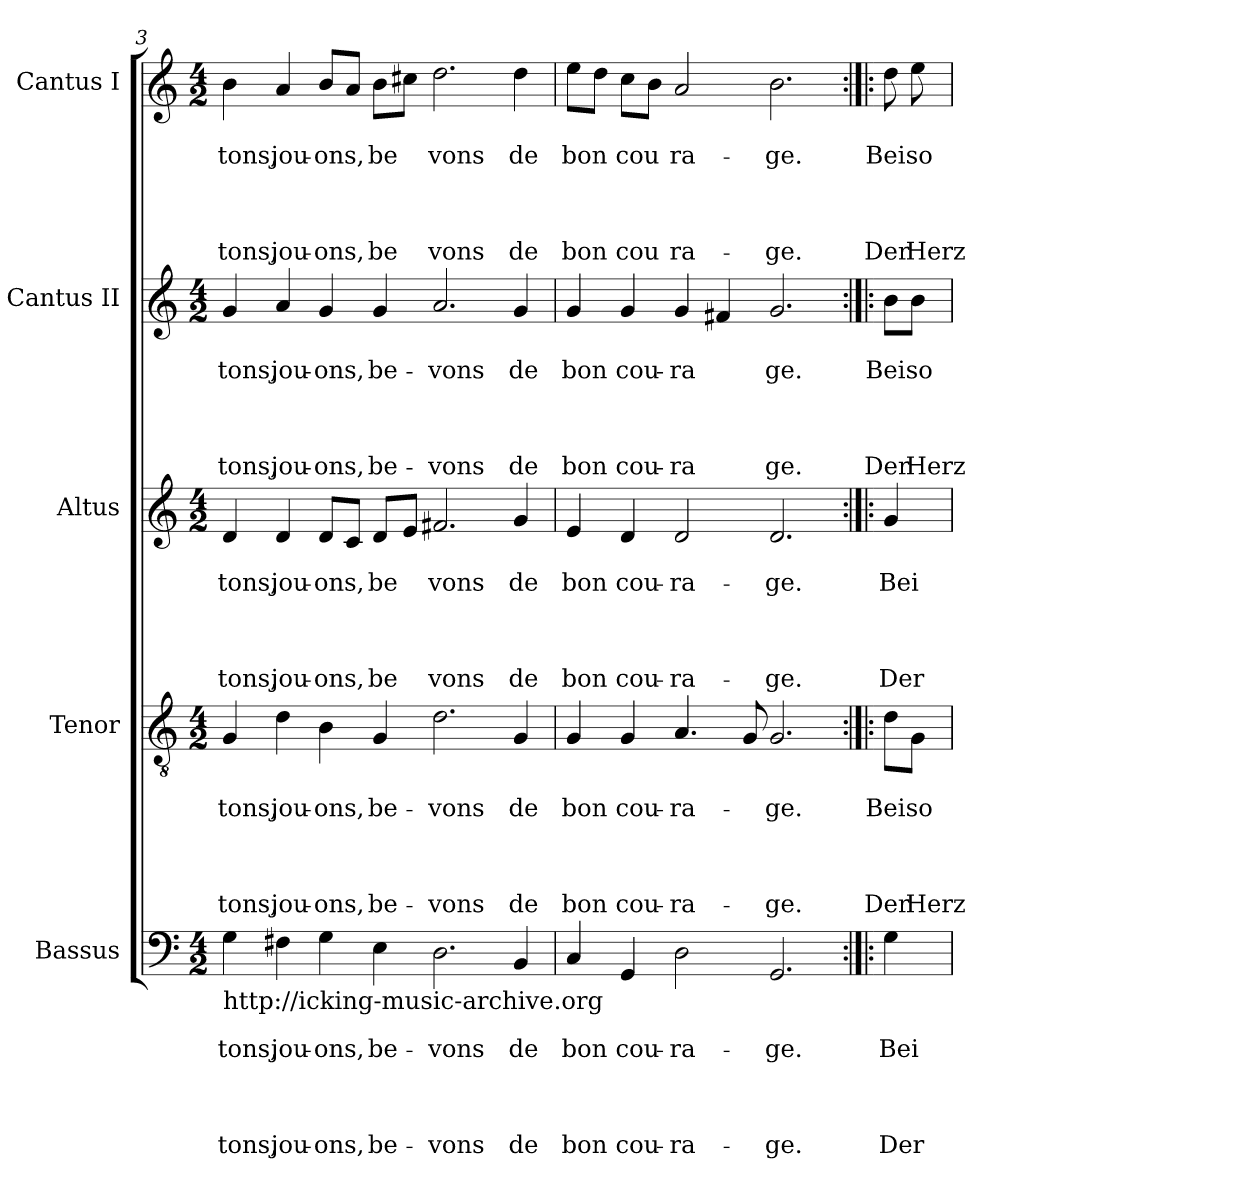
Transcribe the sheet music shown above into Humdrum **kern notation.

**kern	**text	**text	**text	**text	**text	**text	**kern	**text	**text	**text	**text	**text	**text	**kern	**text	**text	**text	**text	**text	**text	**kern	**text	**text	**text	**text	**text	**text	**kern	**text	**text	**text	**text	**text	**text
*part5	*part5	*part5	*part5	*part5	*part5	*part5	*part4	*part4	*part4	*part4	*part4	*part4	*part4	*part3	*part3	*part3	*part3	*part3	*part3	*part3	*part2	*part2	*part2	*part2	*part2	*part2	*part2	*part1	*part1	*part1	*part1	*part1	*part1	*part1
*staff5	*staff5	*staff5	*staff5	*staff5	*staff5	*staff5	*staff4	*staff4	*staff4	*staff4	*staff4	*staff4	*staff4	*staff3	*staff3	*staff3	*staff3	*staff3	*staff3	*staff3	*staff2	*staff2	*staff2	*staff2	*staff2	*staff2	*staff2	*staff1	*staff1	*staff1	*staff1	*staff1	*staff1	*staff1
*I"Bassus	*	*	*	*	*	*	*I"Tenor	*	*	*	*	*	*	*I"Altus	*	*	*	*	*	*	*I"Cantus II	*	*	*	*	*	*	*I"Cantus I	*	*	*	*	*	*
!!LO:LB:g=z
*clefF4	*	*	*	*	*	*	*clefGv2	*	*	*	*	*	*	*clefG2	*	*	*	*	*	*	*clefG2	*	*	*	*	*	*	*clefG2	*	*	*	*	*	*
*k[]	*	*	*	*	*	*	*k[]	*	*	*	*	*	*	*k[]	*	*	*	*	*	*	*k[]	*	*	*	*	*	*	*k[]	*	*	*	*	*	*
*C:	*	*	*	*	*	*	*C:	*	*	*	*	*	*	*C:	*	*	*	*	*	*	*C:	*	*	*	*	*	*	*C:	*	*	*	*	*	*
*M4/2	*	*	*	*	*	*	*M4/2	*	*	*	*	*	*	*M4/2	*	*	*	*	*	*	*M4/2	*	*	*	*	*	*	*M4/2	*	*	*	*	*	*
=3	=3	=3	=3	=3	=3	=3	=3	=3	=3	=3	=3	=3	=3	=3	=3	=3	=3	=3	=3	=3	=3	=3	=3	=3	=3	=3	=3	=3	=3	=3	=3	=3	=3	=3
!LO:TX:b:t=http&colon;//icking-music-archive.org	!	!	!	!	!	!	!	!	!	!	!	!	!	!	!	!	!	!	!	!	!	!	!	!	!	!	!	!	!	!	!	!	!	!
!	!	!LO:LY:b	!	!	!	!LO:LY:b	!	!	!LO:LY:b	!	!	!	!LO:LY:b	!	!	!LO:LY:b	!	!	!	!LO:LY:b	!	!	!LO:LY:b	!	!	!	!LO:LY:b	!	!	!LO:LY:b	!	!	!	!LO:LY:b
4G	.	-tons,	.	.	.	tons,	4G	.	-tons,	.	.	.	tons,	4d	.	-tons,	.	.	.	tons,	4g	.	-tons,	.	.	.	tons,	4b	.	tons,	.	.	.	tons,
!	!	!LO:LY:b	!	!	!	!LO:LY:b	!	!	!LO:LY:b	!	!	!	!LO:LY:b	!	!	!LO:LY:b	!	!	!	!LO:LY:b	!	!	!LO:LY:b	!	!	!	!LO:LY:b	!	!	!LO:LY:b	!	!	!	!LO:LY:b
4F#X	.	jou-	.	.	.	-jou-	4d	.	jou-	.	.	.	-jou-	4d	.	jou-	.	.	.	-jou-	4a	.	jou-	.	.	.	-jou-	4a	.	jou-	.	.	.	-jou-
!	!	!LO:LY:b	!	!	!	!LO:LY:b	!	!	!LO:LY:b	!	!	!	!LO:LY:b	!	!	!LO:LY:b	!	!	!	!LO:LY:b	!	!	!LO:LY:b	!	!	!	!LO:LY:b	!	!	!LO:LY:b	!	!	!	!LO:LY:b
4G	.	-ons,	.	.	.	ons,	4B	.	-ons,	.	.	.	ons,	8dL	.	-ons,	.	.	.	ons,	4g	.	-ons,	.	.	.	ons,	8bL	.	-ons,	.	.	.	ons,
.	.	.	.	.	.	.	.	.	.	.	.	.	.	8cJ	.	.	.	.	.	.	.	.	.	.	.	.	.	8aJ	.	.	.	.	.	.
!	!	!LO:LY:b	!	!	!	!LO:LY:b	!	!	!LO:LY:b	!	!	!	!LO:LY:b	!	!	!LO:LY:b	!	!	!	!LO:LY:b	!	!	!LO:LY:b	!	!	!	!LO:LY:b	!	!	!LO:LY:b	!	!	!	!LO:LY:b
4E	.	be-	.	.	.	-be-	4G	.	be-	.	.	.	-be-	8dL	.	be	.	.	.	be	4g	.	be-	.	.	.	-be-	8bL	.	be	.	.	.	be
!	!	!	!	!	!	!	!	!	!	!	!	!	!	!	!	!LO:LY:b	!	!	!	!LO:LY:b	!	!	!	!	!	!	!	!	!	!LO:LY:b	!	!	!	!LO:LY:b
.	.	.	.	.	.	.	.	.	.	.	.	.	.	8eJ	.	-	.	.	.	-	.	.	.	.	.	.	.	8cc#XJ	.	-	.	.	.	-
!	!	!LO:LY:b	!	!	!	!LO:LY:b	!	!	!LO:LY:b	!	!	!	!LO:LY:b	!	!	!LO:LY:b	!	!	!	!LO:LY:b	!	!	!LO:LY:b	!	!	!	!LO:LY:b	!	!	!LO:LY:b	!	!	!	!LO:LY:b
2.D	.	-vons	.	.	.	vons	2.d	.	-vons	.	.	.	vons	2.f#X	.	vons	.	.	.	vons	2.a	.	-vons	.	.	.	vons	2.dd	.	vons	.	.	.	vons
!	!	!LO:LY:b	!	!	!	!LO:LY:b	!	!	!LO:LY:b	!	!	!	!LO:LY:b	!	!	!LO:LY:b	!	!	!	!LO:LY:b	!	!	!LO:LY:b	!	!	!	!LO:LY:b	!	!	!LO:LY:b	!	!	!	!LO:LY:b
4BB	.	de	.	.	.	de	4G	.	de	.	.	.	de	4g	.	de	.	.	.	de	4g	.	de	.	.	.	de	4dd	.	de	.	.	.	de
=4	=4	=4	=4	=4	=4	=4	=4	=4	=4	=4	=4	=4	=4	=4	=4	=4	=4	=4	=4	=4	=4	=4	=4	=4	=4	=4	=4	=4	=4	=4	=4	=4	=4	=4
!	!	!LO:LY:b	!	!	!	!LO:LY:b	!	!	!LO:LY:b	!	!	!	!LO:LY:b	!	!	!LO:LY:b	!	!	!	!LO:LY:b	!	!	!LO:LY:b	!	!	!	!LO:LY:b	!	!	!LO:LY:b	!	!	!	!LO:LY:b
4C	.	bon	.	.	.	bon	4G	.	bon	.	.	.	bon	4e	.	bon	.	.	.	bon	4g	.	bon	.	.	.	bon	8eeL	.	bon	.	.	.	bon
.	.	.	.	.	.	.	.	.	.	.	.	.	.	.	.	.	.	.	.	.	.	.	.	.	.	.	.	8ddJ	.	.	.	.	.	.
!	!	!LO:LY:b	!	!	!	!LO:LY:b	!	!	!LO:LY:b	!	!	!	!LO:LY:b	!	!	!LO:LY:b	!	!	!	!LO:LY:b	!	!	!LO:LY:b	!	!	!	!LO:LY:b	!	!	!LO:LY:b	!	!	!	!LO:LY:b
4GG	.	cou-	.	.	.	-cou-	4G	.	cou-	.	.	.	-cou-	4d	.	cou-	.	.	.	-cou-	4g	.	cou-	.	.	.	-cou-	8ccL	.	cou	.	.	.	cou
!	!	!	!	!	!	!	!	!	!	!	!	!	!	!	!	!	!	!	!	!	!	!	!	!	!	!	!	!	!	!LO:LY:b	!	!	!	!LO:LY:b
.	.	.	.	.	.	.	.	.	.	.	.	.	.	.	.	.	.	.	.	.	.	.	.	.	.	.	.	8bJ	.	-	.	.	.	-
!	!	!LO:LY:b	!	!	!	!LO:LY:b	!	!	!LO:LY:b	!	!	!	!LO:LY:b	!	!	!LO:LY:b	!	!	!	!LO:LY:b	!	!	!LO:LY:b	!	!	!	!LO:LY:b	!	!	!LO:LY:b	!	!	!	!LO:LY:b
2D	.	-ra-	.	.	.	-ra-	4.A	.	-ra-	.	.	.	-ra-	2d	.	-ra-	.	.	.	-ra-	4g	.	-ra	.	.	.	ra	2a	.	ra-	.	.	.	-ra-
!	!	!	!	!	!	!	!	!	!	!	!	!	!	!	!	!	!	!	!	!	!	!	!LO:LY:b	!	!	!	!LO:LY:b	!	!	!	!	!	!	!
.	.	.	.	.	.	.	.	.	.	.	.	.	.	.	.	.	.	.	.	.	4f#X	.	-	.	.	.	-	.	.	.	.	.	.	.
.	.	.	.	.	.	.	8G	.	.	.	.	.	.	.	.	.	.	.	.	.	.	.	.	.	.	.	.	.	.	.	.	.	.	.
!	!	!LO:LY:b	!	!	!	!LO:LY:b	!	!	!LO:LY:b	!	!	!	!LO:LY:b	!	!	!LO:LY:b	!	!	!	!LO:LY:b	!	!	!LO:LY:b	!	!	!	!LO:LY:b	!	!	!LO:LY:b	!	!	!	!LO:LY:b
2.GG	.	-ge.	.	.	.	ge.	2.G	.	-ge.	.	.	.	ge.	2.d	.	-ge.	.	.	.	ge.	2.g	.	ge.	.	.	.	ge.	2.b	.	-ge.	.	.	.	ge.
=5:|!|:	=5:|!|:	=5:|!|:	=5:|!|:	=5:|!|:	=5:|!|:	=5:|!|:	=5:|!|:	=5:|!|:	=5:|!|:	=5:|!|:	=5:|!|:	=5:|!|:	=5:|!|:	=5:|!|:	=5:|!|:	=5:|!|:	=5:|!|:	=5:|!|:	=5:|!|:	=5:|!|:	=5:|!|:	=5:|!|:	=5:|!|:	=5:|!|:	=5:|!|:	=5:|!|:	=5:|!|:	=5:|!|:	=5:|!|:	=5:|!|:	=5:|!|:	=5:|!|:	=5:|!|:	=5:|!|:
!	!	!LO:LY:b	!	!	!	!LO:LY:b	!	!	!LO:LY:b	!	!	!	!LO:LY:b	!	!	!LO:LY:b	!	!	!	!LO:LY:b	!	!	!LO:LY:b	!	!	!	!LO:LY:b	!	!	!LO:LY:b	!	!	!	!LO:LY:b
4G	.	Bei	.	.	.	Der	8d\L	.	Bei	.	.	.	Der	4g	.	Bei	.	.	.	Der	8b\L	.	Bei	.	.	.	Der	8dd	.	Bei	.	.	.	Der
!	!	!	!	!	!	!	!	!	!LO:LY:b	!	!	!	!LO:LY:b	!	!	!	!	!	!	!	!	!	!LO:LY:b	!	!	!	!LO:LY:b	!	!	!LO:LY:b	!	!	!	!LO:LY:b
.	.	.	.	.	.	.	8G\J	.	so	.	.	.	Herz-	.	.	.	.	.	.	.	8b\J	.	so	.	.	.	Herz-	8ee	.	so	.	.	.	Herz-
=	=	=	=	=	=	=	=	=	=	=	=	=	=	=	=	=	=	=	=	=	=	=	=	=	=	=	=	=	=	=	=	=	=	=
*-	*-	*-	*-	*-	*-	*-	*-	*-	*-	*-	*-	*-	*-	*-	*-	*-	*-	*-	*-	*-	*-	*-	*-	*-	*-	*-	*-	*-	*-	*-	*-	*-	*-	*-
